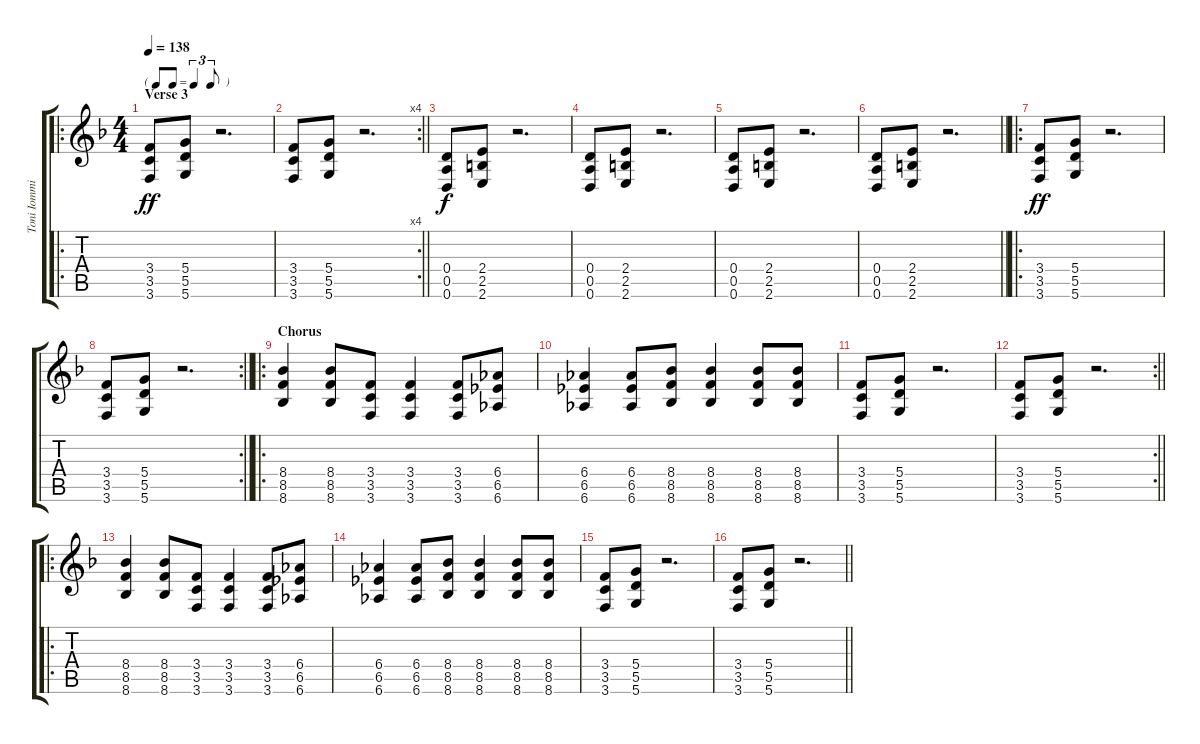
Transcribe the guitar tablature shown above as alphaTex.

\track ("Toni Iommi (Rhythm)" "Toni Iommi") {instrument distortionguitar}
\staff {score tabs}
\tuning (E4 B3 G3 D3 A2 D2) {hide}
\ro
\ts (4 4)
\tf triplet8th
\section ("" "Verse 3")
\tempo 138
\clef g2
\ks f
(3.4 3.5 3.6).8{dy ff} (5.4 5.5 5.6).8 r.2{d} |
\rc 4
\barLineRight lightlight
(3.4 3.5 3.6).8 (5.4 5.5 5.6).8 r.2{d} |
(0.4 0.5 0.6).8{dy f} (2.4 2.5 2.6).8 r.2{d} |
(0.4 0.5 0.6).8 (2.4 2.5 2.6).8 r.2{d} |
(0.4 0.5 0.6).8 (2.4 2.5 2.6).8 r.2{d} |
\barLineRight lightlight
(0.4 0.5 0.6).8 (2.4 2.5 2.6).8 r.2{d} |
\ro
(3.4 3.5 3.6).8{dy ff} (5.4 5.5 5.6).8 r.2{d} |
\rc 2
\barLineRight lightlight
(3.4 3.5 3.6).8 (5.4 5.5 5.6).8 r.2{d} |
\ro
\section ("" "Chorus")
(8.4 8.5 8.6).4 (8.4 8.5 8.6).8 (3.4 3.5 3.6).8 (3.4 3.5 3.6).4 (3.4 3.5 3.6).8 (6.4 6.5 6.6).8 |
(6.4 6.5 6.6).4 (6.4 6.5 6.6).8 (8.4 8.5 8.6).8 (8.4 8.5 8.6).4 (8.4 8.5 8.6).8 (8.4 8.5 8.6).8 |
(3.4 3.5 3.6).8 (5.4 5.5 5.6).8 r.2{d} |
\rc 2
\barLineRight lightlight
(3.4 3.5 3.6).8 (5.4 5.5 5.6).8 r.2{d} |
\ro
(8.4 8.5 8.6).4 (8.4 8.5 8.6).8 (3.4 3.5 3.6).8 (3.4 3.5 3.6).4 (3.4 3.5 3.6).8 (6.4 6.5 6.6).8 |
(6.4 6.5 6.6).4 (6.4 6.5 6.6).8 (8.4 8.5 8.6).8 (8.4 8.5 8.6).4 (8.4 8.5 8.6).8 (8.4 8.5 8.6).8 |
(3.4 3.5 3.6).8 (5.4 5.5 5.6).8 r.2{d} |
\barLineRight lightlight
(3.4 3.5 3.6).8 (5.4 5.5 5.6).8 r.2{d}
